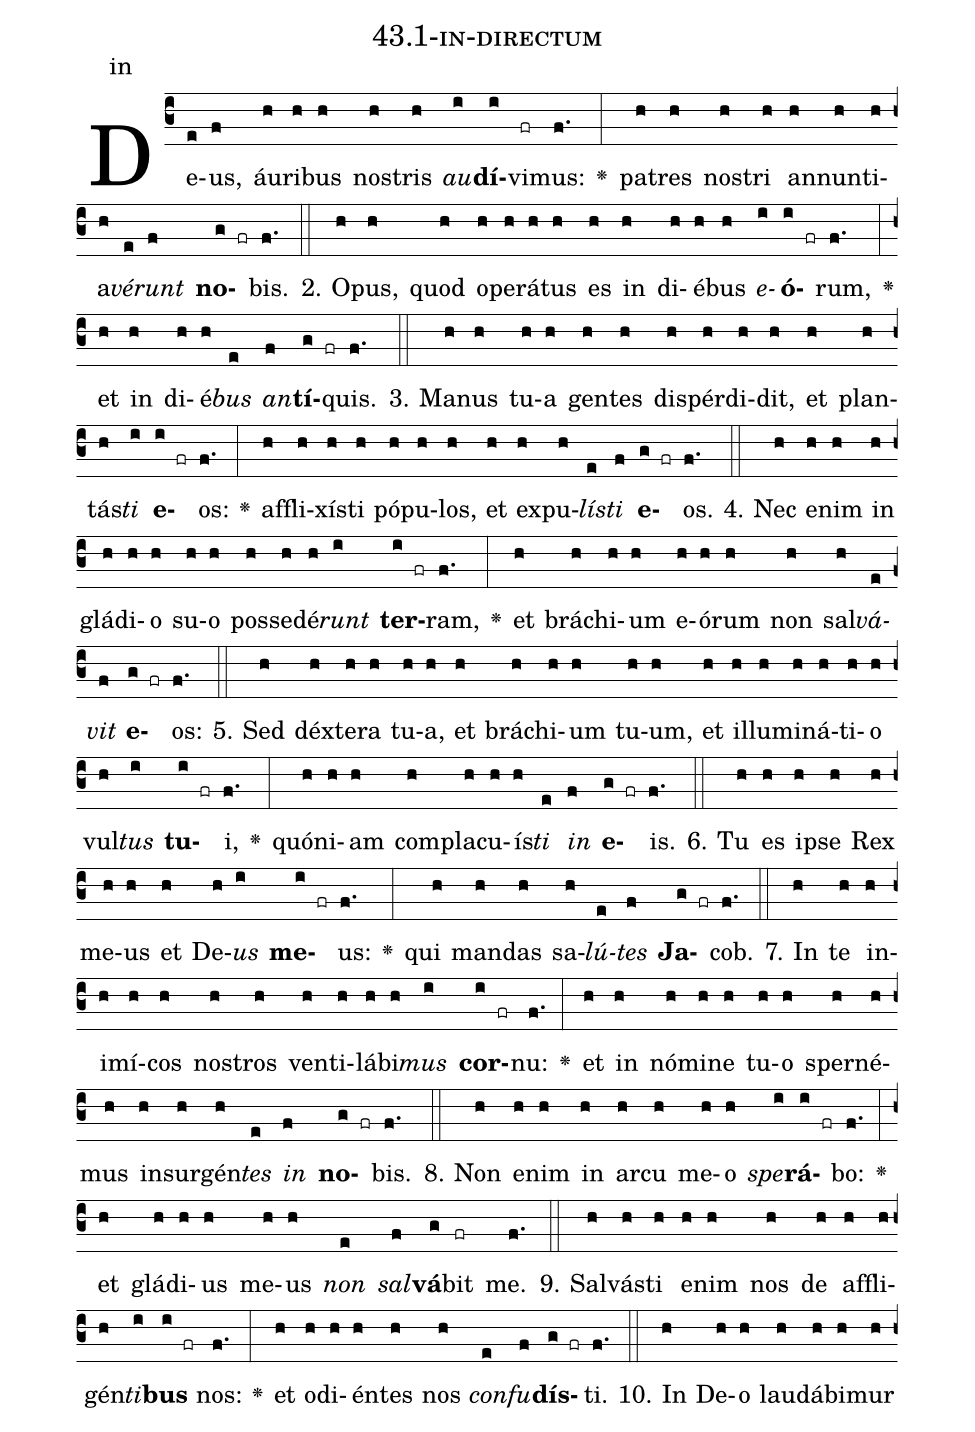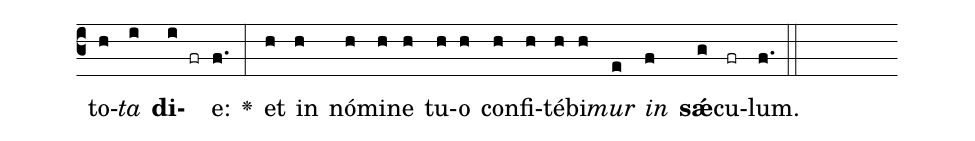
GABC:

name: 43.1-in-directum;
annotation: in;
%%
(c3)De(e)us,(f) áu(h)ri(h)bus(h) nos(h)tris(h) <i>au</i>(i)<b>dí</b>(i)vi(fr)mus:(f.) <v>\greheightstar</v>(:) pa(h)tres(h) nos(h)tri(h) an(h)nun(h)ti(h)a(h)<i>vé</i>(e)<i>runt</i>(f) <b>no</b>(g fr)bis.(f.) (::)
2. O(h)pus,(h) quod(h) o(h)pe(h)rá(h)tus(h) es(h) in(h) di(h)é(h)bus(h) <i>e</i>(i)<b>ó</b>(i fr)rum,(f.) <v>\greheightstar</v>(:) et(h) in(h) di(h)é(h)<i>bus</i>(e) <i>an</i>(f)<b>tí</b>(g fr)quis.(f.) (::)
3. Ma(h)nus(h) tu(h)a(h) gen(h)tes(h) dis(h)pér(h)di(h)dit,(h) et(h) plan(h)tás(h)<i>ti</i>(i) <b>e</b>(i fr)os:(f.) <v>\greheightstar</v>(:) af(h)fli(h)xís(h)ti(h) pó(h)pu(h)los,(h) et(h) ex(h)pu(h)<i>lís</i>(e)<i>ti</i>(f) <b>e</b>(g fr)os.(f.) (::)
4. Nec(h) e(h)nim(h) in(h) glá(h)di(h)o(h) su(h)o(h) pos(h)se(h)dé(h)<i>runt</i>(i) <b>ter</b>(i fr)ram,(f.) <v>\greheightstar</v>(:) et(h) brá(h)chi(h)um(h) e(h)ó(h)rum(h) non(h) sal(h)<i>vá</i>(e)<i>vit</i>(f) <b>e</b>(g fr)os:(f.) (::)
5. Sed(h) déx(h)te(h)ra(h) tu(h)a,(h) et(h) brá(h)chi(h)um(h) tu(h)um,(h) et(h) il(h)lu(h)mi(h)ná(h)ti(h)o(h) vul(h)<i>tus</i>(i) <b>tu</b>(i fr)i,(f.) <v>\greheightstar</v>(:) quón(h)i(h)am(h) com(h)pla(h)cu(h)ís(h)<i>ti</i>(e) <i>in</i>(f) <b>e</b>(g fr)is.(f.) (::)
6. Tu(h) es(h) ip(h)se(h) Rex(h) me(h)us(h) et(h) De(h)<i>us</i>(i) <b>me</b>(i fr)us:(f.) <v>\greheightstar</v>(:) qui(h) man(h)das(h) sa(h)<i>lú</i>(e)<i>tes</i>(f) <b>Ja</b>(g fr)cob.(f.) (::)
7. In(h) te(h) in(h)i(h)mí(h)cos(h) nos(h)tros(h) ven(h)ti(h)lá(h)bi(h)<i>mus</i>(i) <b>cor</b>(i fr)nu:(f.) <v>\greheightstar</v>(:) et(h) in(h) nó(h)mi(h)ne(h) tu(h)o(h) sper(h)né(h)mus(h) in(h)sur(h)gén(h)<i>tes</i>(e) <i>in</i>(f) <b>no</b>(g fr)bis.(f.) (::)
8. Non(h) e(h)nim(h) in(h) ar(h)cu(h) me(h)o(h) <i>spe</i>(i)<b>rá</b>(i fr)bo:(f.) <v>\greheightstar</v>(:) et(h) glá(h)di(h)us(h) me(h)us(h) <i>non</i>(e) <i>sal</i>(f)<b>vá</b>(g)bit(fr) me.(f.) (::)
9. Sal(h)vás(h)ti(h) e(h)nim(h) nos(h) de(h) af(h)fli(h)gén(h)<i>ti</i>(i)<b>bus</b>(i fr) nos:(f.) <v>\greheightstar</v>(:) et(h) o(h)di(h)én(h)tes(h) nos(h) <i>con</i>(e)<i>fu</i>(f)<b>dís</b>(g fr)ti.(f.) (::)
10. In(h) De(h)o(h) lau(h)dá(h)bi(h)mur(h) to(h)<i>ta</i>(i) <b>di</b>(i fr)e:(f.) <v>\greheightstar</v>(:) et(h) in(h) nó(h)mi(h)ne(h) tu(h)o(h) con(h)fi(h)té(h)bi(h)<i>mur</i>(e) <i>in</i>(f) <b>sǽ</b>(g)cu(fr)lum.(f.) (::)
